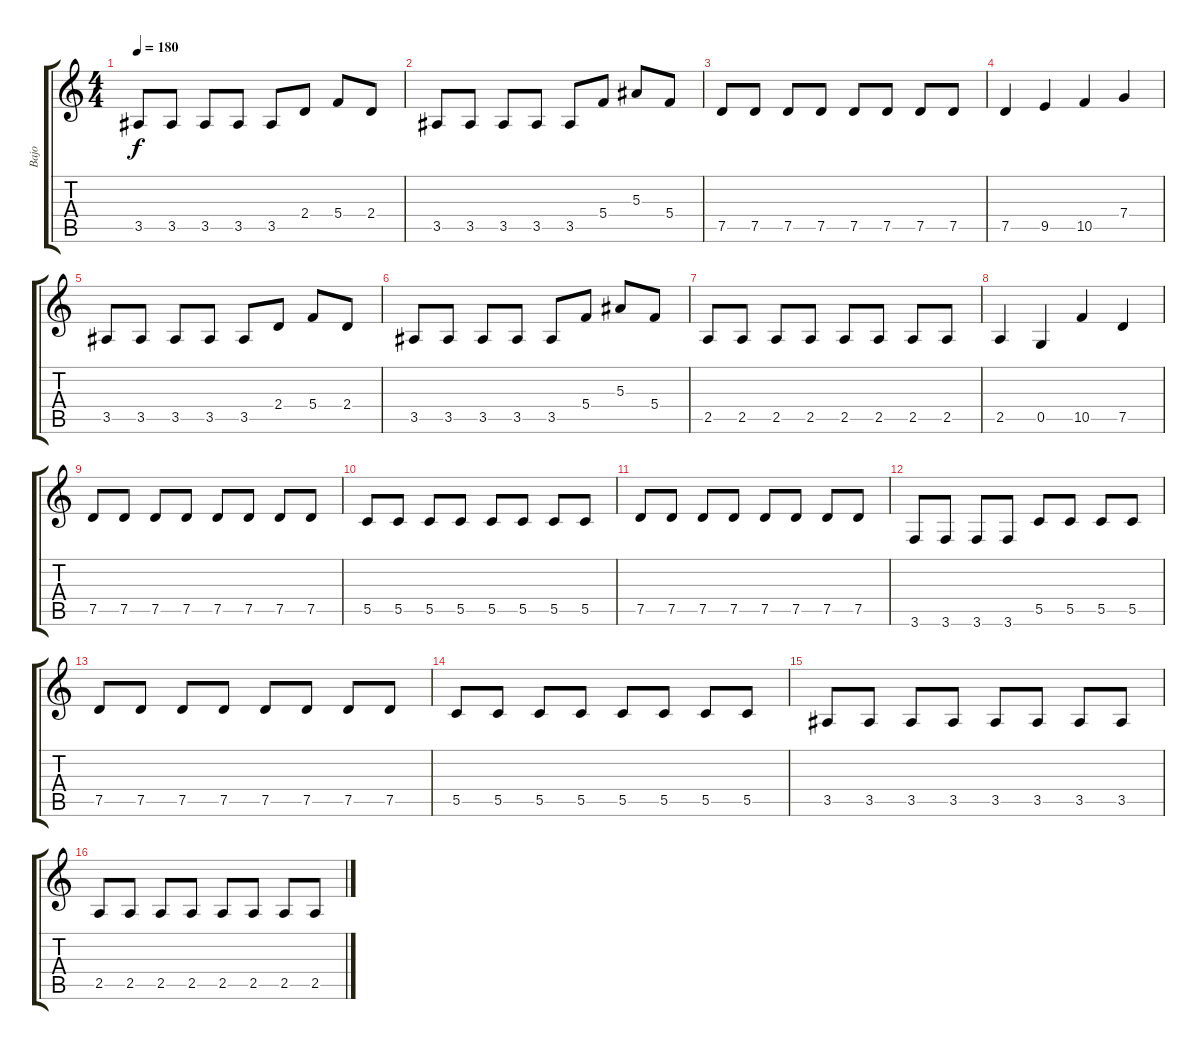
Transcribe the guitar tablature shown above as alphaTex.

\track ("Bajo" "Bajo") {instrument electricbasspick}
\staff {score tabs}
\tuning (D4 A3 F3 C3 G2 D2) {hide}
\ts (4 4)
\tempo 180
\clef g2
\ks c
3.5.8{dy f} 3.5.8 3.5.8 3.5.8 3.5.8 2.4.8 5.4.8 2.4.8 |
3.5.8 3.5.8 3.5.8 3.5.8 3.5.8 5.4.8 5.3.8 5.4.8 |
7.5.8 7.5.8 7.5.8 7.5.8 7.5.8 7.5.8 7.5.8 7.5.8 |
7.5.4 9.5.4 10.5.4 7.4.4 |
3.5.8 3.5.8 3.5.8 3.5.8 3.5.8 2.4.8 5.4.8 2.4.8 |
3.5.8 3.5.8 3.5.8 3.5.8 3.5.8 5.4.8 5.3.8 5.4.8 |
2.5.8 2.5.8 2.5.8 2.5.8 2.5.8 2.5.8 2.5.8 2.5.8 |
2.5.4 0.5.4 10.5.4 7.5.4 |
7.5.8 7.5.8 7.5.8 7.5.8 7.5.8 7.5.8 7.5.8 7.5.8 |
5.5.8 5.5.8 5.5.8 5.5.8 5.5.8 5.5.8 5.5.8 5.5.8 |
7.5.8 7.5.8 7.5.8 7.5.8 7.5.8 7.5.8 7.5.8 7.5.8 |
3.6.8 3.6.8 3.6.8 3.6.8 5.5.8 5.5.8 5.5.8 5.5.8 |
7.5.8 7.5.8 7.5.8 7.5.8 7.5.8 7.5.8 7.5.8 7.5.8 |
5.5.8 5.5.8 5.5.8 5.5.8 5.5.8 5.5.8 5.5.8 5.5.8 |
3.5.8 3.5.8 3.5.8 3.5.8 3.5.8 3.5.8 3.5.8 3.5.8 |
2.5.8 2.5.8 2.5.8 2.5.8 2.5.8 2.5.8 2.5.8 2.5.8
